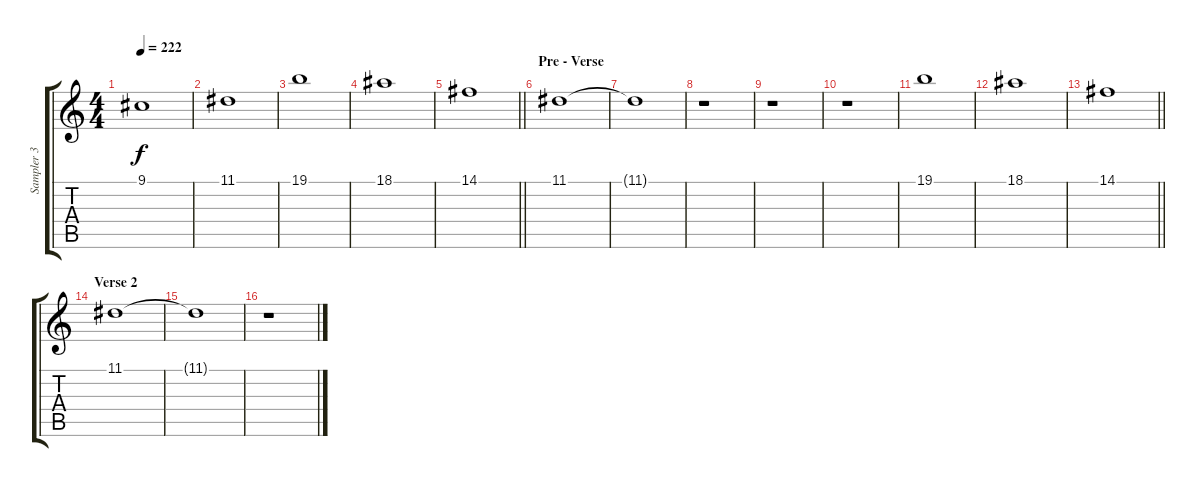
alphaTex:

\track ("Sampler 3" "Sampler 3") {instrument pad7halo}
\staff {score tabs}
\tuning (E4 B3 G3 D3 A2 E2) {hide}
\ts (4 4)
\tempo 222
\clef g2
\ks c
9.1{t}.1{dy f} |
11.1.1 |
19.1.1 |
18.1.1 |
\barLineRight lightlight
14.1.1 |
\section ("" "Pre - Verse")
11.1.1 |
11.1{t}.1 |
r.1 |
r.1 |
r.1 |
19.1.1 |
18.1.1 |
\barLineRight lightlight
14.1.1 |
\section ("" "Verse 2")
11.1.1 |
11.1{t}.1 |
r.1
